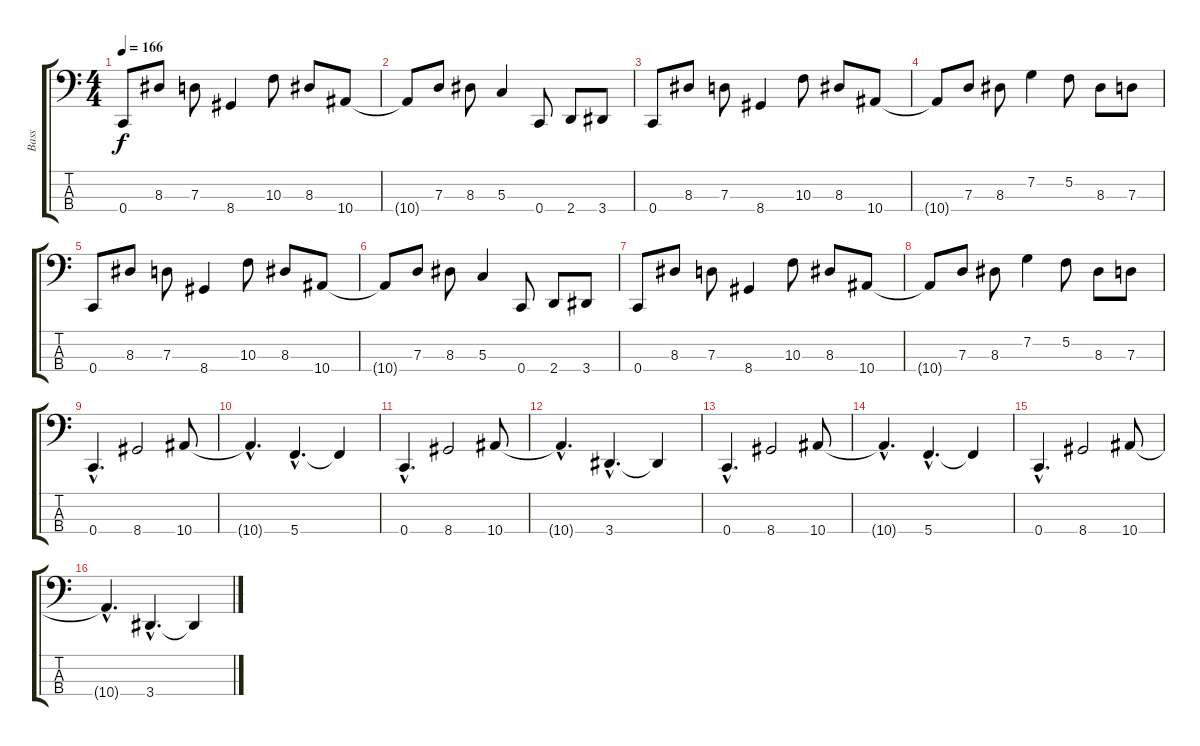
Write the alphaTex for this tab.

\track ("Bass" "Bass") {instrument electricbasspick}
\staff {score tabs}
\tuning (F2 C2 G1 C1) {hide}
\ts (4 4)
\tempo 166
\clef f4
\ks c
0.4.8{dy f} 8.3.8 7.3.8 8.4.4 10.3.8 8.3.8 10.4.8 |
10.4{t}.8 7.3.8 8.3.8 5.3.4 0.4.8 2.4.8 3.4.8 |
0.4.8 8.3.8 7.3.8 8.4.4 10.3.8 8.3.8 10.4.8 |
10.4{t}.8 7.3.8 8.3.8 7.2.4 5.2.8 8.3.8 7.3.8 |
0.4.8 8.3.8 7.3.8 8.4.4 10.3.8 8.3.8 10.4.8 |
10.4{t}.8 7.3.8 8.3.8 5.3.4 0.4.8 2.4.8 3.4.8 |
0.4.8 8.3.8 7.3.8 8.4.4 10.3.8 8.3.8 10.4.8 |
10.4{t}.8 7.3.8 8.3.8 7.2.4 5.2.8 8.3.8 7.3.8 |
0.4{hac}.4{d} 8.4.2 10.4.8 |
10.4{hac t}.4{d} 5.4{hac}.4{d} 5.4{t}.4 |
0.4{hac}.4{d} 8.4.2 10.4.8 |
10.4{hac t}.4{d} 3.4{hac}.4{d} 3.4{t}.4 |
0.4{hac}.4{d} 8.4.2 10.4.8 |
10.4{hac t}.4{d} 5.4{hac}.4{d} 5.4{t}.4 |
0.4{hac}.4{d} 8.4.2 10.4.8 |
10.4{hac t}.4{d} 3.4{hac}.4{d} 3.4{t}.4
